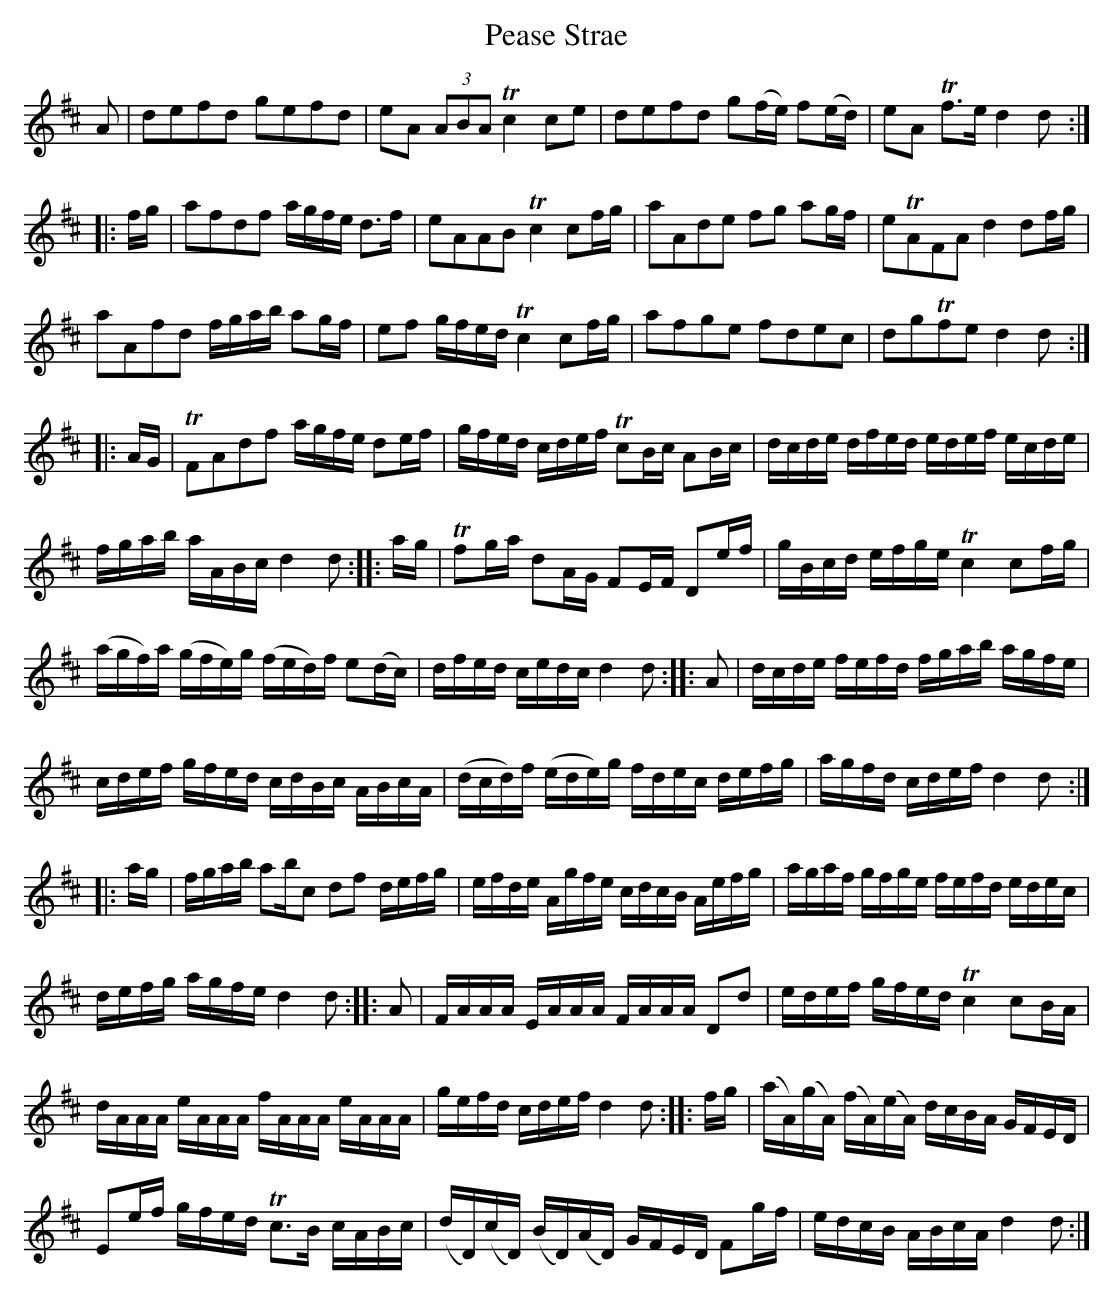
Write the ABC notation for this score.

X:1
T:Pease Strae
M:
L:1/8
K:D
A|defd gefd|eA (3ABA Tc2 ce|defd g(f/e/) f(e/d/)|eA Tf>e d2 d:|
|:f/g/|afdf a/g/f/e/ d>f|eAAB Tc2 cf/g/|aAde fg ag/f/|eTAFA d2 df/g/|
aAfd f/g/a/b/ ag/f/|ef g/f/e/d/ Tc2 cf/g/|afge fdec|dgTfe d2d:|
|:A/G/|TFAdf a/g/f/e/ de/f/|g/f/e/d/ c/d/e/f/ TcB/c/ AB/c/|d/c/d/e/ d/f/e/d/ e/d/e/f/ e/c/d/e/|
f/g/a/b/ a/A/B/c/ d2d::a/g/|Tfg/a/ dA/G/ FE/F/ De/f/|g/B/c/d/ e/f/g/e/ Tc2 cf/g/|
(a/g/f/)a/ (g/f/e/)g/ (f/e/d/)f/ e(d/c/)|d/f/e/d/ c/e/d/c/ d2d::A|d/c/d/e/ f/e/f/d/ f/g/a/b/ a/g/f/e/|
c/d/e/f/ g/f/e/d/ c/d/B/c/ A/B/c/A/|(d/c/d/)f/ (e/d/e/)g/ f/d/e/c/ d/e/f/g/|a/g/f/d/ c/d/e/f/ d2d:|
|:a/g/|f/g/a/b/ ab/c’/ d’f  d/e/f/g/|e/f/d/e/ A/g/f/e/ c/d/c/B/ A/e/f/g/|a/g/a/f/ g/f/g/e/ f/e/f/d/ e/d/e/c/|
d/e/f/g/ a/g/f/e/ d2d::A|F/A/A/A/ E/A/A/A/ F/A/A/A/ Dd|e/d/e/f/ g/f/e/d/ Tc2 cB/A/|
d/A/A/A/ e/A/A/A/ f/A/A/A/ e/A/A/A/|g/e/f/d/ c/d/e/f/ d2d::f/g/|(a/A/)(g/A/) (f/A/)(e/A/) d/c/B/A/ G/F/E/D/|
Ee/f/ g/f/e/d/ Tc>B c/A/B/c/|(d/D/)(c/D/) (B/D/)(A/D/) G/F/E/D/ Fg/f/|e/d/c/B/ A/B/c/A/ d2d:|]
